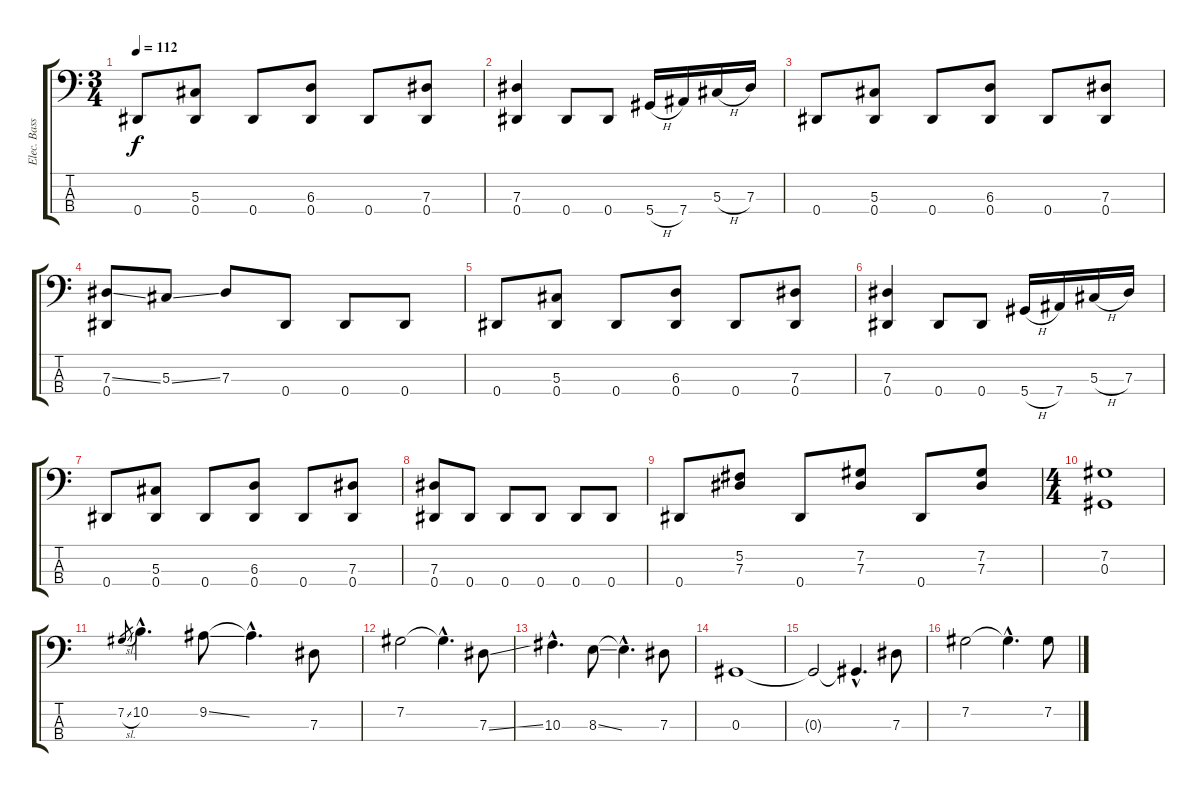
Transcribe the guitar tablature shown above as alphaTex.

\track ("Elec. Bass" "Elec. Bass") {instrument electricbasspick}
\staff {score tabs}
\tuning (Gb2 Db2 Ab1 Eb1) {hide}
\ts (3 4)
\tempo 112
\clef f4
\ks c
0.4.8{dy f} (5.3 0.4).8 0.4.8 (6.3 0.4).8 0.4.8 (7.3 0.4).8 |
(7.3 0.4).4 0.4.8 0.4.8 5.4{h}.16 7.4.16 5.3{h}.16 7.3.16 |
0.4.8 (5.3 0.4).8 0.4.8 (6.3 0.4).8 0.4.8 (7.3 0.4).8 |
(7.3{ss} 0.4).8 5.3{ss}.8 7.3.8 0.4.8 0.4.8 0.4.8 |
0.4.8 (5.3 0.4).8 0.4.8 (6.3 0.4).8 0.4.8 (7.3 0.4).8 |
(7.3 0.4).4 0.4.8 0.4.8 5.4{h}.16 7.4.16 5.3{h}.16 7.3.16 |
0.4.8 (5.3 0.4).8 0.4.8 (6.3 0.4).8 0.4.8 (7.3 0.4).8 |
(7.3 0.4).8 0.4.8 0.4.8 0.4.8 0.4.8 0.4.8 |
0.4.8 (5.2 7.3).8 0.4.8 (7.2 7.3).8 0.4.8 (7.2 7.3).8 |
\ts (4 4)
(7.2 0.3).1 |
7.2{sl}.8{gr} 10.2{hac}.4{d} 9.2{ss}.8 9.2{hac t}.4{d} 7.3.8 |
7.2.2 7.2{hac t}.4{d} 7.3{ss}.8 |
10.3{hac}.4{d} 8.3{ss}.8 8.3{hac t}.4{d} 7.3.8 |
0.3.1 |
0.3{t}.2 0.3{hac t}.4{d} 7.3.8 |
7.2.2 7.2{hac t}.4{d} 7.2{ss}.8
